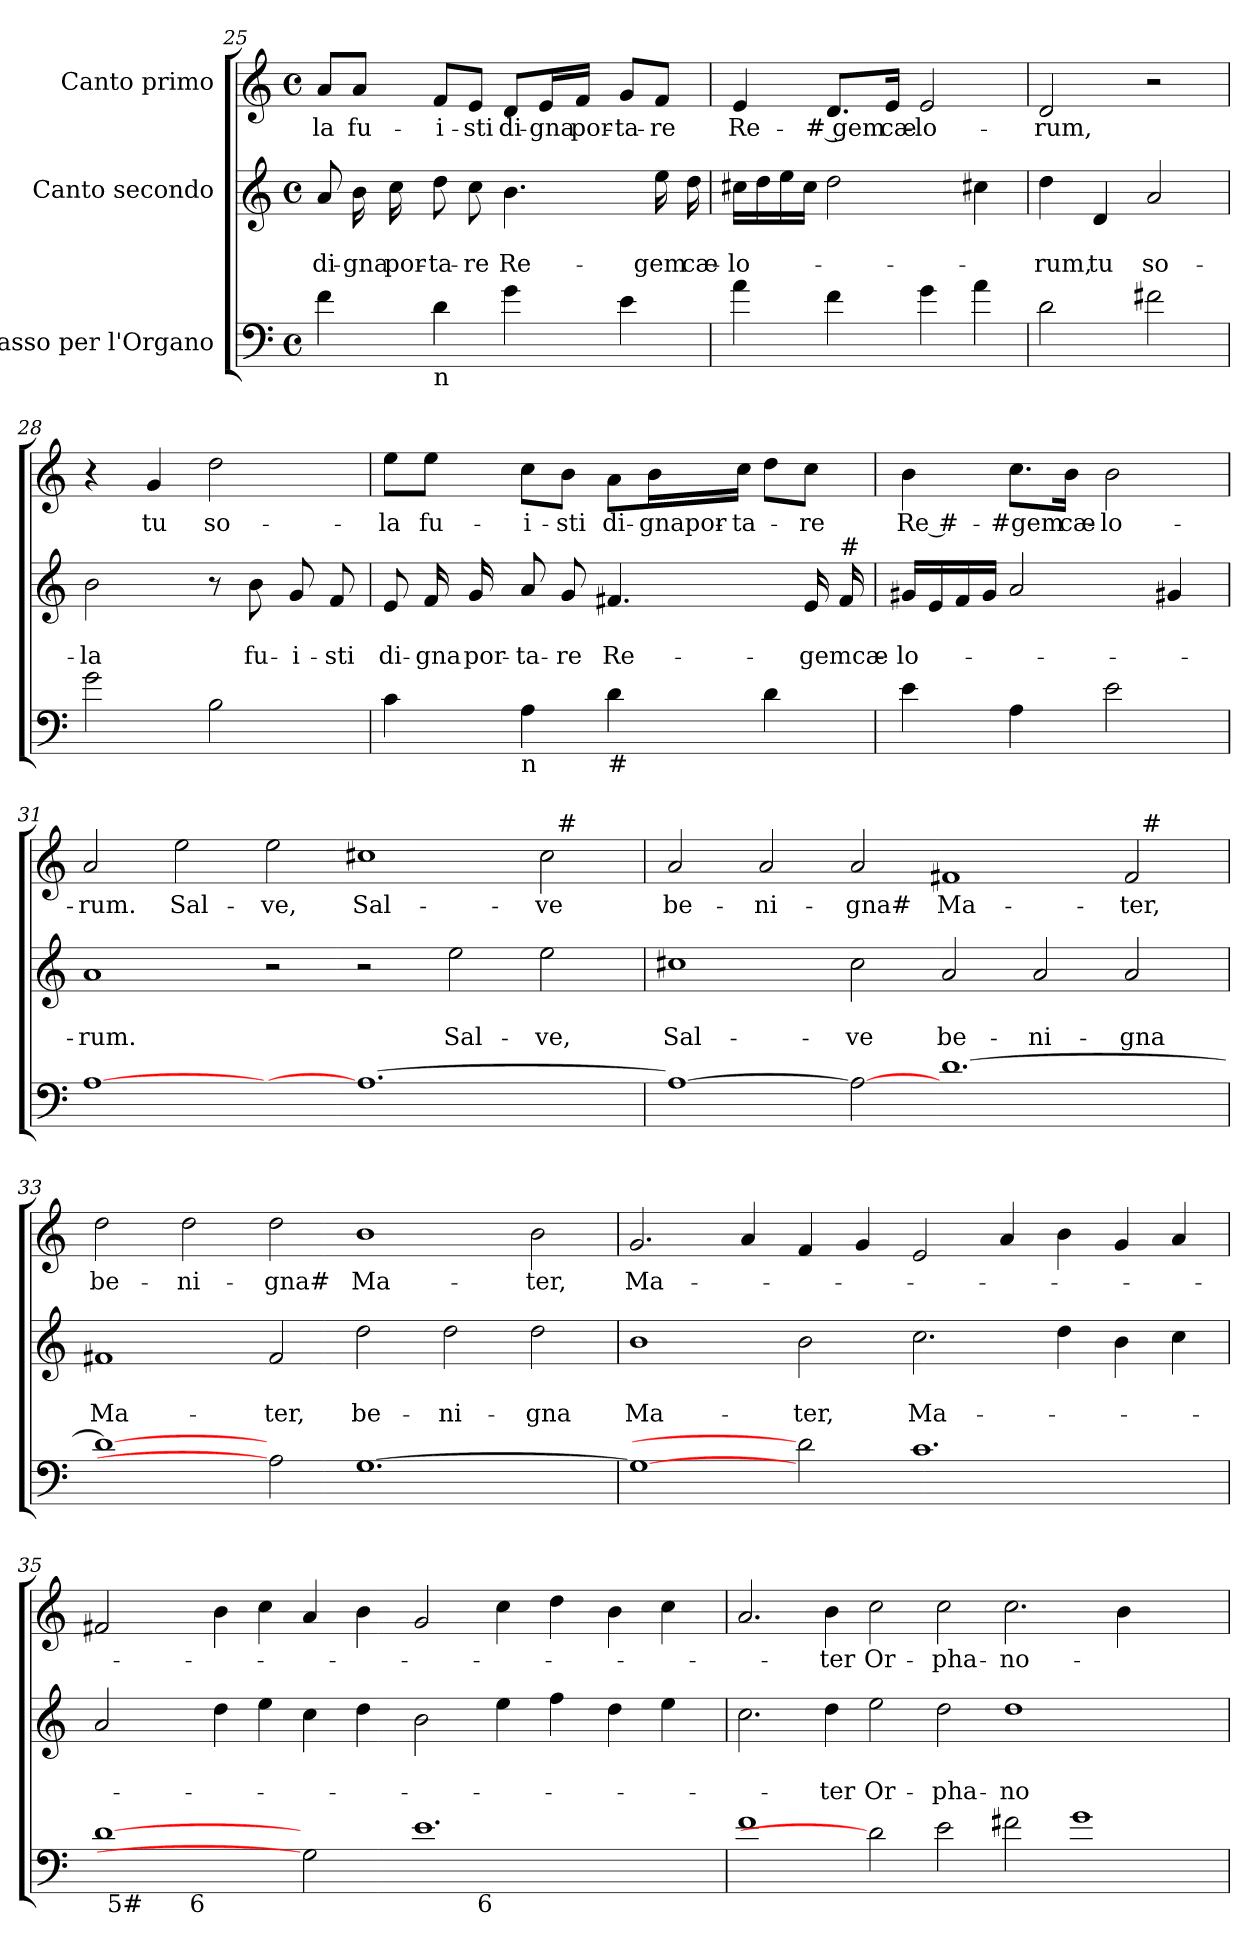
**kern	**kern	**text	**text	**kern	**text
*part3	*part2	*part2	*part2	*part1	*part1
*staff3	*staff2	*staff2	*staff2	*staff1	*staff1
*I"Basso per l'Organo	*I"Canto secondo	*	*	*I"Canto primo	*
!!LO:LB:g=z
*clefF4	*clefG2	*	*	*clefG2	*
*ITrd7c12	*	*	*	*	*
*k[]	*k[]	*	*	*k[]	*
*C:	*C:	*	*	*C:	*
*M4/4	*M4/4	*	*	*M4/4	*
*met(c)	*met(c)	*	*	*met(c)	*
=25	=25	=25	=25	=25	=25
!	!	!	!LO:LY:b	!	!LO:LY:b
4F\	8a/	.	di-	8a/L	-la
!	!	!	!LO:LY:b	!	!LO:LY:b
.	16b\	.	-gna	8a/J	fu-
!	!	!	!LO:LY:b	!	!
.	16cc\	.	por-	.	.
!LO:TX:b:t=n	!	!	!	!	!
!	!	!	!LO:LY:b:rj	!	!LO:LY:b
4D\	8dd\	.	-ta-	8f/L	-i-
!	!	!	!LO:LY:b	!	!LO:LY:b
.	8cc\	.	-re	8e/J	-sti
!	!	!	!LO:LY:b	!	!LO:LY:b
4G\	4.b\	.	Re-	8d/L	di-
!	!	!	!	!	!LO:LY:b
.	.	.	.	16e/L	-gna
!	!	!	!	!	!LO:LY:b
.	.	.	.	16f/JJ	por-
!	!	!	!	!	!LO:LY:b:rj
4E\	.	.	.	8g/L	-ta-
!	!	!	!LO:LY:b	!	!LO:LY:b
.	16ee\	.	-gem	8f/J	-re
!	!	!	!LO:LY:b	!	!
.	16dd\	.	cæ-	.	.
=26	=26	=26	=26	=26	=26
!	!	!	!LO:LY:b	!	!LO:LY:b
4A\	16cc#X\LL	.	-lo-	4e/	Re-
.	16dd\	.	.	.	.
.	16ee\	.	.	.	.
.	16cc#\JJ	.	.	.	.
!	!	!	!	!	!LO:LY:b:rj
4F\	2dd\	.	.	8.d/L	-# gem
!	!	!	!	!	!LO:LY:b
.	.	.	.	16e/Jk	cæ-
!	!	!	!	!	!LO:LY:b:rj
4G\	.	.	.	2e/	-lo-
4A\	4cc#X\	.	.	.	.
=27	=27	=27	=27	=27	=27
!	!	!	!LO:LY:b	!	!LO:LY:b
2D\	4dd\	.	-rum,	2d/	-rum,
!	!	!	!LO:LY:b	!	!
.	4d/	.	tu	.	.
!	!	!	!LO:LY:b	!	!
2F#X\	2a/	.	so-	2r	.
!!LO:LB:g=z
=28	=28	=28	=28	=28	=28
!	!	!	!LO:LY:b	!	!
2G\	2b\	.	-la	4r	.
!	!	!	!	!	!LO:LY:b
.	.	.	.	4g/	tu
!	!	!	!	!	!LO:LY:b
2BB\	8r	.	.	2dd\	so-
!	!	!	!LO:LY:b	!	!
.	8b\	.	fu-	.	.
!	!	!	!LO:LY:b	!	!
.	8g/	.	-i-	.	.
!	!	!	!LO:LY:b	!	!
.	8f/	.	-sti	.	.
=29	=29	=29	=29	=29	=29
!	!	!	!LO:LY:b	!	!LO:LY:b
4C\	8e/	.	di-	8ee\L	-la
!	!	!	!LO:LY:b	!	!LO:LY:b
.	16f/	.	-gna	8ee\J	fu-
!	!	!	!LO:LY:b	!	!
.	16g/	.	por-	.	.
!LO:TX:b:t=n	!	!	!	!	!
!	!	!	!LO:LY:b:rj	!	!LO:LY:b
4AA\	8a/	.	-ta-	8cc\L	-i-
!	!	!	!LO:LY:b	!	!LO:LY:b
.	8g/	.	-re	8b\J	-sti
!LO:TX:b:t=#	!	!	!	!	!
!	!	!	!LO:LY:b	!	!LO:LY:b
4D\	4.f#X/	.	Re-	8a\L	di-
!	!	!	!	!	!LO:LY:b
.	.	.	.	16b\L	-gnapor-
!	!	!	!	!	!LO:LY:b
.	.	.	.	16cc\JJ	-ta-
4D\	.	.	.	8dd\L	.
!	!	!	!LO:LY:b	!	!LO:LY:b
.	16e/	.	-gemcæ-	8cc\J	-re
!	!LO:TX:a:t=#	!	!	!	!
.	16f#/	.	.	.	.
=30	=30	=30	=30	=30	=30
!	!	!	!LO:LY:b	!	!LO:LY:b
4E\	16g#X/LL	.	-lo-	4b\	Re ­#-
.	16e/	.	.	.	.
.	16f/	.	.	.	.
.	16g#/JJ	.	.	.	.
!	!	!	!	!	!LO:LY:b
4AA\	2a/	.	.	8.cc\L	-#gem
!	!	!	!	!	!LO:LY:b
.	.	.	.	16b\Jk	cæ-
!	!	!	!	!	!LO:LY:b:rj
2E\	.	.	.	2b\	-lo-
.	4g#X/	.	.	.	.
!!LO:LB:g=z
=31	=31	=31	=31	=31	=31
!	!	!	!LO:LY:b	!	!LO:LY:b
*	*	*	*	*^	*
[<1AA	1a	.	-rum.	2a/	1ryy	-rum.
!	!	!	!	!	!	!LO:LY:b
.	.	.	.	2ee\	.	Sal-
!	!	!	!	!	!	!LO:LY:b
2ryy	2r	.	.	2ee\	1ryy	-ve,
!	!	!	!	!	!	!LO:LY:b
1.AA_	2r	.	.	1cc#X	.	Sal-
!	!	!	!LO:LY:b	!	!	!
.	2ee\	.	Sal-	.	2ryy	.
!	!	!	!LO:LY:b	!	!	!LO:LY:b
.	2ee\	.	-ve,	2cc#\	32ryy	-ve
!	!	!	!	!	!LO:TX:a:t=#	!
.	.	.	.	.	4...ryy	.
=32	=32	=32	=32	=32	=32	=32
!	!	!	!LO:LY:b	!	!	!LO:LY:b
1AA_	1cc#X	.	Sal-	2a/	1ryy	be-
!	!	!	!	!	!	!LO:LY:b
.	.	.	.	2a/	.	-ni-
!	!	!	!LO:LY:b	!	!	!LO:LY:b:rj
2AA_	2cc#\	.	-ve	2a/	1ryy	-gna#
!	!	!	!LO:LY:b	!	!	!LO:LY:b
[>1.D	2a/	.	be-	1f#X	.	Ma-
!	!	!	!LO:LY:b	!	!	!
.	2a/	.	-ni-	.	2ryy	.
!	!	!	!LO:LY:b	!	!	!LO:LY:b
.	2a/	.	-gna	2f#/	32ryy	-ter,
!	!	!	!	!	!LO:TX:a:t=#	!
.	.	.	.	.	4...ryy	.
=33	=33	=33	=33	=33	=33	=33
!	!	!	!LO:LY:b	!	!	!LO:LY:b
*	*	*	*	*v	*v	*
1D_	1f#X	.	Ma-	2dd\	be-
!	!	!	!	!	!LO:LY:b
.	.	.	.	2dd\	-ni-
!	!	!	!LO:LY:b	!	!LO:LY:b:rj
2AA]	2f#/	.	-ter,	2dd\	-gna#
!	!	!	!LO:LY:b	!	!LO:LY:b
[>1.GG	2dd\	.	be-	1b	Ma-
!	!	!	!LO:LY:b	!	!
.	2dd\	.	-ni-	.	.
!	!	!	!LO:LY:b	!	!LO:LY:b
.	2dd\	.	-gna	2b\	-ter,
!!LO:PB:g=z
=34	=34	=34	=34	=34	=34
!	!	!	!LO:LY:b	!	!LO:LY:b
1GG_	1b	.	Ma-	2.g/	Ma-
.	.	.	.	4a/	.
!	!	!	!LO:LY:b	!	!
2D]	2b\	.	-ter,	4f/	.
.	.	.	.	4g/	.
!	!	!	!LO:LY:b	!	!
1.C	2.cc\	.	Ma-	2e/	.
.	.	.	.	4a/	.
.	4dd\	.	.	4b\	.
.	4b\	.	.	4g/	.
.	4cc\	.	.	4a/	.
=35	=35	=35	=35	=35	=35
*^	*	*	*	*	*
*	*^	*	*	*	*	*
*	*	*^	*	*	*	*	*
[1D	32ryy	4ryy	1ryy	2a/	.	.	2f#X/	.
!	!LO:TX:b:t=5#	!	!	!	!	!	!	!
.	1ryy	.	.	.	.	.	.	.
.	.	8ryy	.	.	.	.	.	.
.	.	32ryy	.	.	.	.	.	.
!	!	!LO:TX:b:t=6	!	!	!	!	!	!
.	.	1ryy	.	.	.	.	.	.
.	.	.	.	4dd\	.	.	4b\	.
.	.	.	.	4ee\	.	.	4cc\	.
2GG]	.	.	2...ryy	4cc\	.	.	4a/	.
.	1ryy	.	.	.	.	.	.	.
.	.	.	.	4dd\	.	.	4b\	.
.	.	1ryy	.	.	.	.	.	.
1.E>	.	.	.	2b\	.	.	2g/	.
!	!	!	!LO:TX:b:t=6	!	!	!	!	!
.	.	.	1ryy	.	.	.	.	.
.	.	.	.	4ee\	.	.	4cc\	.
.	2ryy	.	.	.	.	.	.	.
.	.	.	.	4ff\	.	.	4dd\	.
.	.	2ryy	.	.	.	.	.	.
.	.	.	.	4dd\	.	.	4b\	.
.	4...ryy	.	.	.	.	.	.	.
.	.	.	.	4ee\	.	.	4cc\	.
.	.	16.ryy	.	.	.	.	.	.
.	.	.	16ryy	.	.	.	.	.
*v	*v	*v	*v	*	*	*	*	*
=36	=36	=36	=36	=36	=36
1F	2.cc\	.	.	2.a/	.
!	!	!	!LO:LY:b	!	!LO:LY:b
.	4dd\	.	-ter	4b\	-ter
!	!	!	!LO:LY:b	!	!LO:LY:b
2D]	2ee\	.	Or-	2cc\	Or-
!	!	!	!LO:LY:b	!	!LO:LY:b
2E\	2dd\	.	-pha-	2cc\	-pha-
!	!	!	!LO:LY:b	!	!LO:LY:b
2F#X\	1dd	.	-no-	2.cc\	-no-
1G	.	.	.	.	.
.	.	.	.	4b\	.
.	2ryy	.	.	2ryy	.
=	=	=	=	=	=
*-	*-	*-	*-	*-	*-
